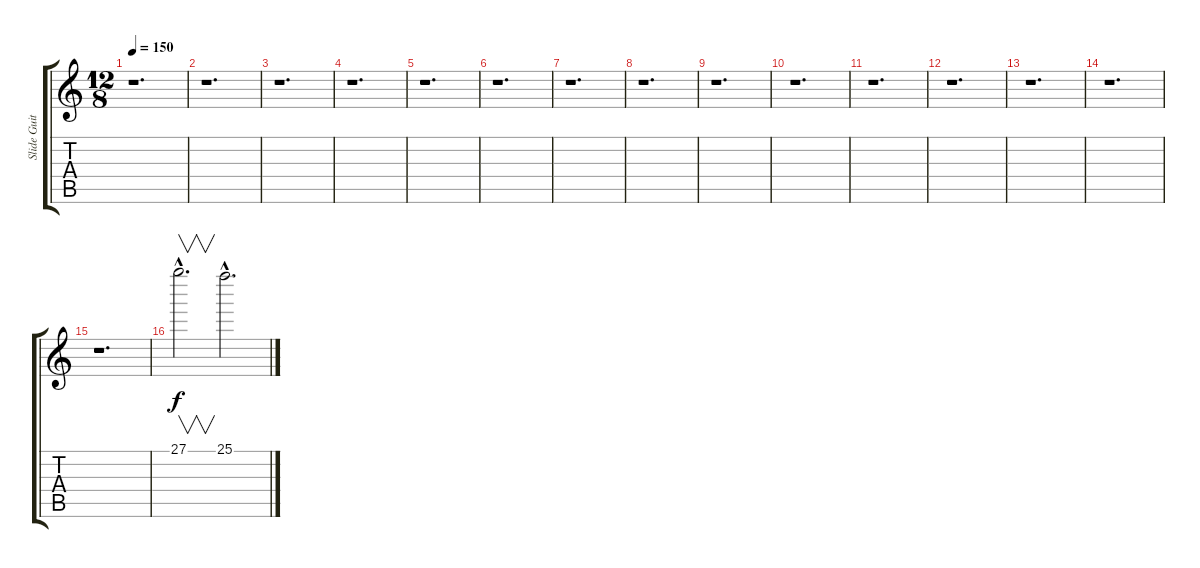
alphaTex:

\track ("Slide Guitare 2" "Slide Guit") {instrument acousticguitarnylon}
\staff {score tabs}
\tuning (E4 B3 G3 D3 A2 E2) {hide}
\ts (12 8)
\tempo 150
\clef g2
\ks c
r.1{d dy f} |
r.1{d} |
r.1{d} |
r.1{d} |
r.1{d} |
r.1{d} |
r.1{d} |
r.1{d} |
r.1{d} |
r.1{d} |
r.1{d} |
r.1{d} |
r.1{d} |
r.1{d} |
r.1{d} |
27.1{hac}.2{v d} 25.1{ss hac}.2{d}
